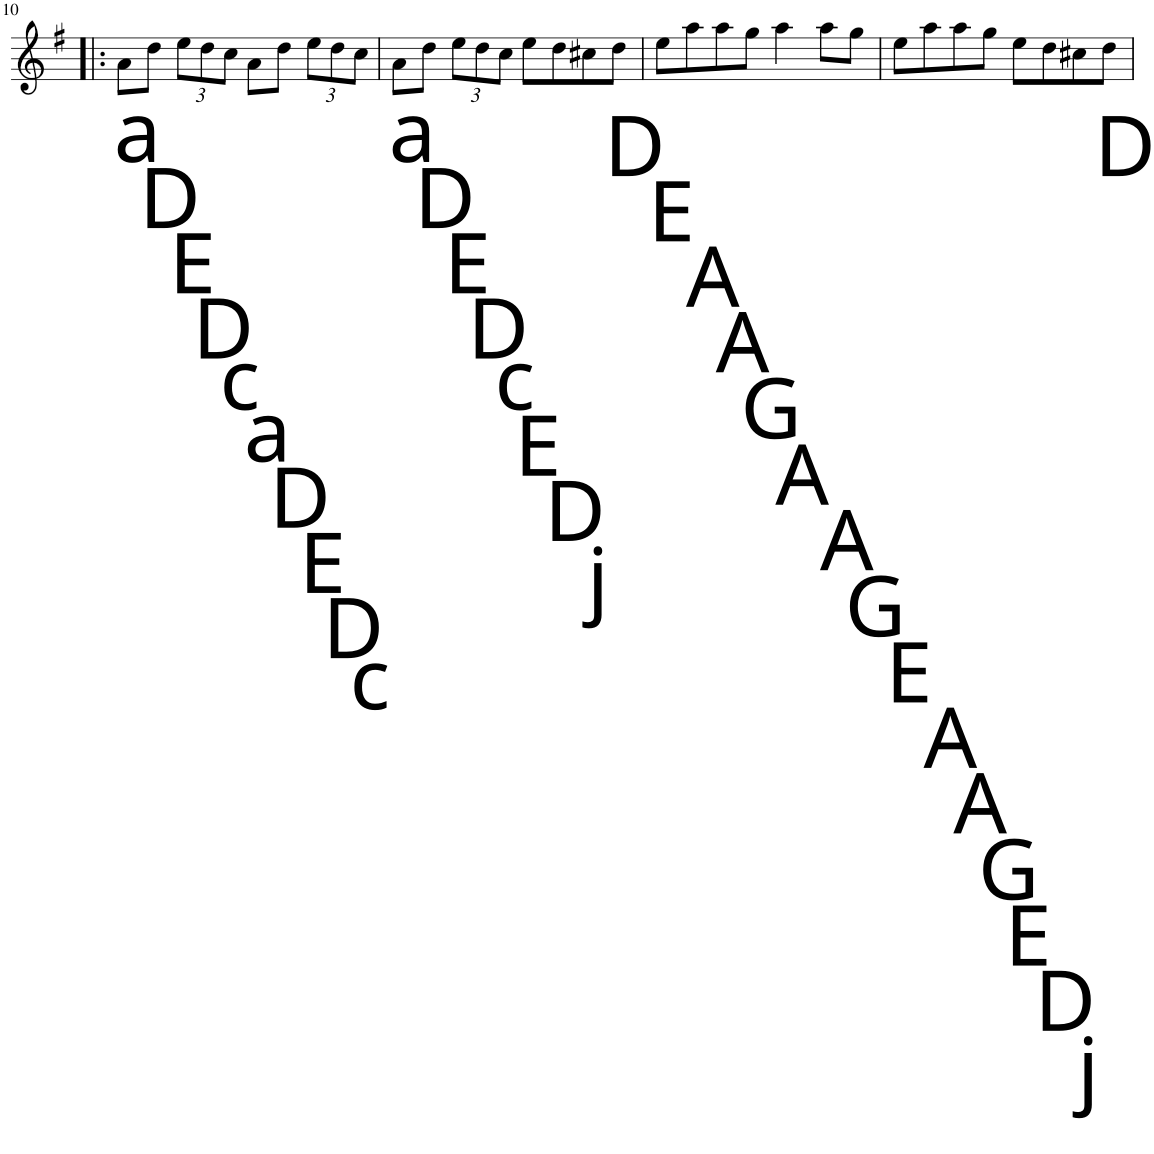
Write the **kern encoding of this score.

**kern
*part1
*staff1
*I"Piano
*I'Pno.
!!LO:PB:g=z
*clefG2
*k[f#]
*M2/2
=10!|:
!LO:TX:b:t=a
8a\L
!LO:TX:b:t=D
8dd\J
*Xbrackettup
!LO:TX:b:t=E
12ee\L
!LO:TX:b:t=D
12dd\
!LO:TX:b:t=c
12cc\J
!LO:TX:b:t=a
8a\L
!LO:TX:b:t=D
8dd\J
!LO:TX:b:t=E
12ee\L
!LO:TX:b:t=D
12dd\
!LO:TX:b:t=c
12cc\J
=11
!LO:TX:b:t=a
8a\L
!LO:TX:b:t=D
8dd\J
!LO:TX:b:t=E
12ee\L
!LO:TX:b:t=D
12dd\
!LO:TX:b:t=c
12cc\J
!LO:TX:b:t=E
8ee\L
!LO:TX:b:t=D
8dd\
!LO:TX:b:t=j
8cc#X\
!LO:TX:b:t=D
8dd\J
=12
!LO:TX:b:t=E
8ee\L
!LO:TX:b:t=A
8aa\
!LO:TX:b:t=A
8aa\
!LO:TX:b:t=G
8gg\J
!LO:TX:b:t=A
4aa\
!LO:TX:b:t=A
8aa\L
!LO:TX:b:t=G
8gg\J
=13
!LO:TX:b:t=E
8ee\L
!LO:TX:b:t=A
8aa\
!LO:TX:b:t=A
8aa\
!LO:TX:b:t=G
8gg\J
!LO:TX:b:t=E
8ee\L
!LO:TX:b:t=D
8dd\
!LO:TX:b:t=j
8cc#X\
!LO:TX:b:t=D
8dd\J
=
*-
